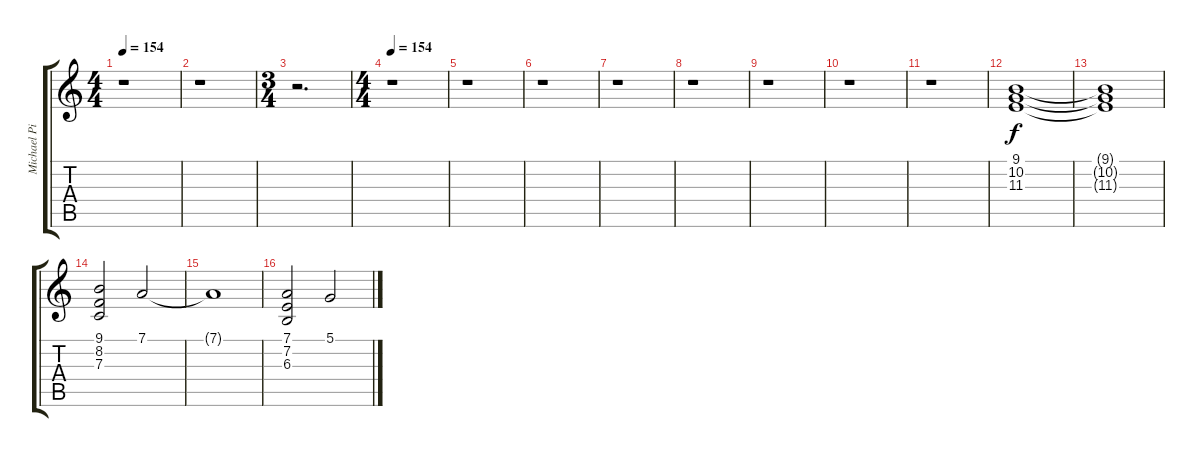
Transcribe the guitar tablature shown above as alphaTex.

\track ("Michael Pinnella 2" "Michael Pi") {instrument stringensemble2}
\staff {score tabs}
\tuning (D4 A3 F3 C3 G2 D2) {hide}
\ts (4 4)
\tempo 154
\tempo 120
\tempo 154
\clef g2
\ks c
r.1{dy f instrument stringensemble2} |
r.1 |
\ts (3 4)
r.2{d} |
\ts (4 4)
\tempo 154
r.1 |
r.1 |
r.1 |
r.1 |
r.1 |
r.1 |
r.1 |
r.1 |
(9.1 10.2 11.3).1 |
(9.1{t} 10.2{t} 11.3{t}).1 |
(9.1 8.2 7.3).2 7.1.2 |
7.1{t}.1 |
(7.1 7.2 6.3).2 5.1.2
